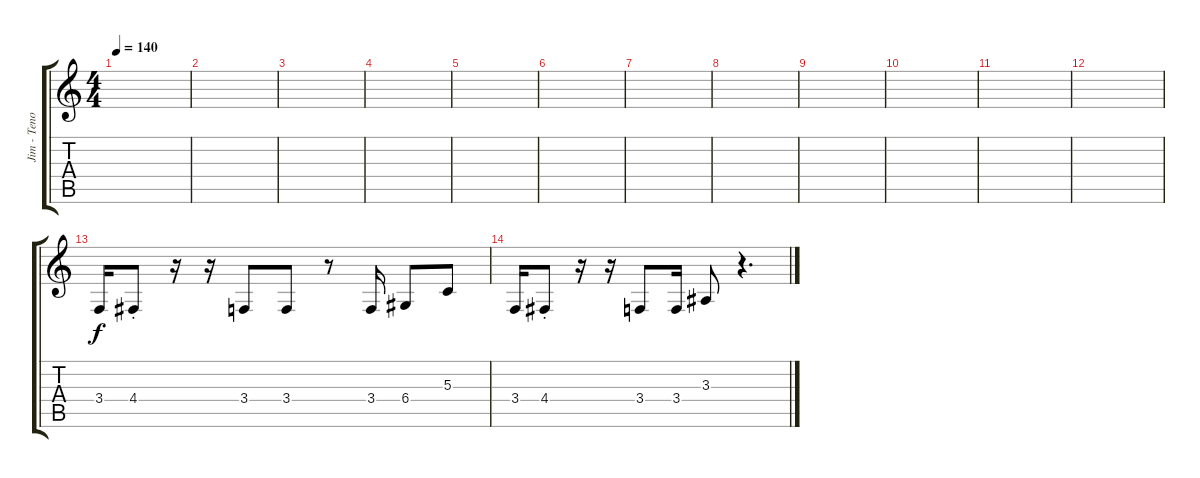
\track ("Jim - Tenor Sax" "Jim - Teno") {instrument tenorsax}
\staff {score tabs}
\tuning (E4 B3 G3 D3 A2 E2) {hide}
\ts (4 4)
\tempo 140
\clef g2
\ks c
|
|
|
|
|
|
|
|
|
|
|
|
3.4.16{volume 14} 4.4{st}.8 r.16 r.16 3.4.8 3.4.8 r.8 3.4.16 6.4.8 5.3.8 |
3.4.16 4.4{st}.8 r.16 r.16 3.4.8 3.4.16 3.3.8 r.4{d}
